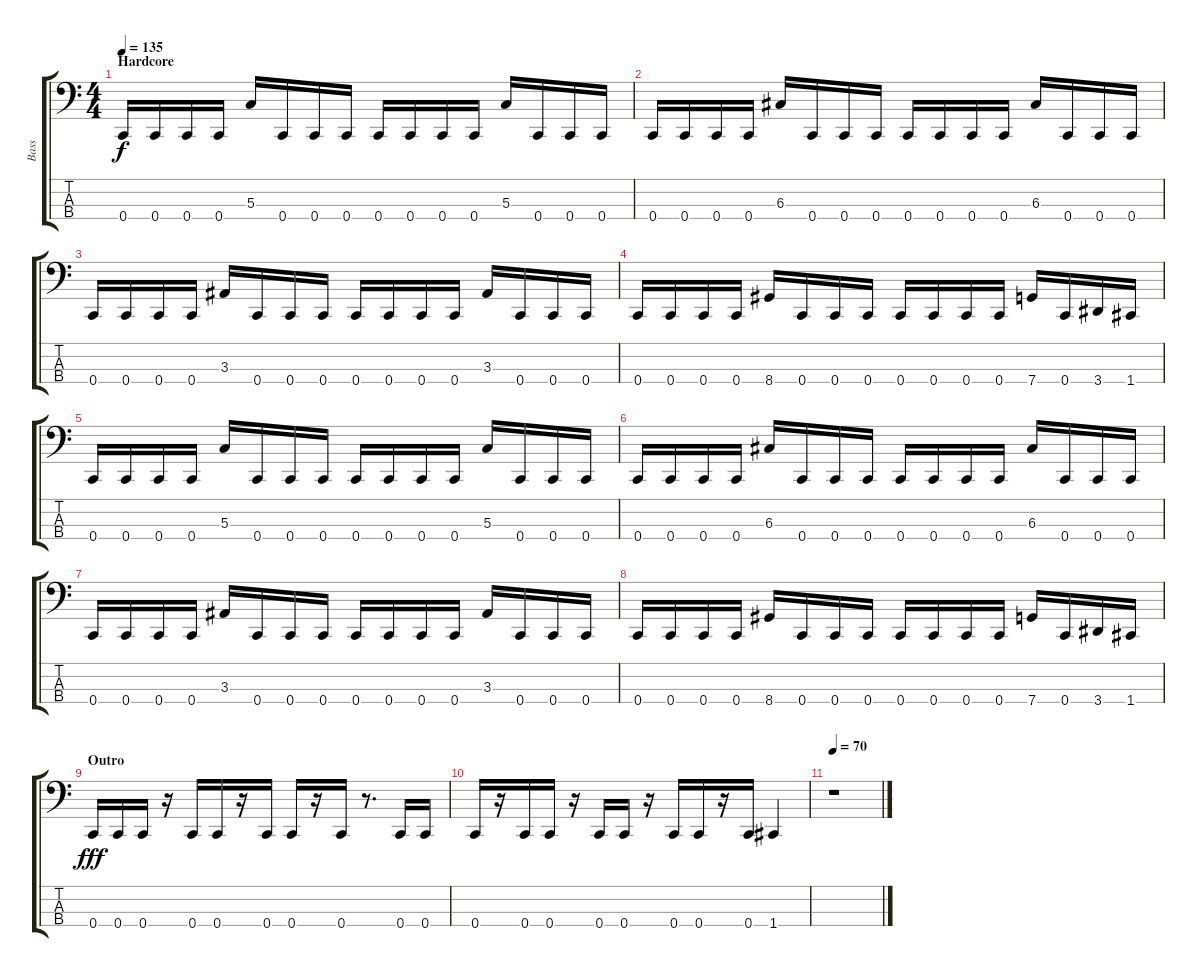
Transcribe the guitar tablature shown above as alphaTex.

\track ("Bass" "Bass") {instrument electricbassfinger}
\staff {score tabs}
\tuning (F2 C2 G1 C1) {hide}
\ts (4 4)
\section ("" "Hardcore")
\tempo 135
\clef f4
\ks c
0.4.16{dy f} 0.4.16 0.4.16 0.4.16 5.3.16 0.4.16 0.4.16 0.4.16 0.4.16 0.4.16 0.4.16 0.4.16 5.3.16 0.4.16 0.4.16 0.4.16 |
0.4.16 0.4.16 0.4.16 0.4.16 6.3.16 0.4.16 0.4.16 0.4.16 0.4.16 0.4.16 0.4.16 0.4.16 6.3.16 0.4.16 0.4.16 0.4.16 |
0.4.16 0.4.16 0.4.16 0.4.16 3.3.16 0.4.16 0.4.16 0.4.16 0.4.16 0.4.16 0.4.16 0.4.16 3.3.16 0.4.16 0.4.16 0.4.16 |
0.4.16 0.4.16 0.4.16 0.4.16 8.4.16 0.4.16 0.4.16 0.4.16 0.4.16 0.4.16 0.4.16 0.4.16 7.4.16 0.4.16 3.4.16 1.4.16 |
0.4.16 0.4.16 0.4.16 0.4.16 5.3.16 0.4.16 0.4.16 0.4.16 0.4.16 0.4.16 0.4.16 0.4.16 5.3.16 0.4.16 0.4.16 0.4.16 |
0.4.16 0.4.16 0.4.16 0.4.16 6.3.16 0.4.16 0.4.16 0.4.16 0.4.16 0.4.16 0.4.16 0.4.16 6.3.16 0.4.16 0.4.16 0.4.16 |
0.4.16 0.4.16 0.4.16 0.4.16 3.3.16 0.4.16 0.4.16 0.4.16 0.4.16 0.4.16 0.4.16 0.4.16 3.3.16 0.4.16 0.4.16 0.4.16 |
0.4.16 0.4.16 0.4.16 0.4.16 8.4.16 0.4.16 0.4.16 0.4.16 0.4.16 0.4.16 0.4.16 0.4.16 7.4.16 0.4.16 3.4.16 1.4.16 |
\section ("" "Outro")
0.4.16{dy fff instrument electricbasspick} 0.4.16 0.4.16 r.16 0.4.16 0.4.16 r.16 0.4.16 0.4.16 r.16 0.4.16 r.8{d} 0.4.16 0.4.16 |
0.4.16 r.16 0.4.16 0.4.16 r.16 0.4.16 0.4.16 r.16 0.4.16 0.4.16 r.16 0.4.16 1.4.4 |
\tempo 70
r.1
